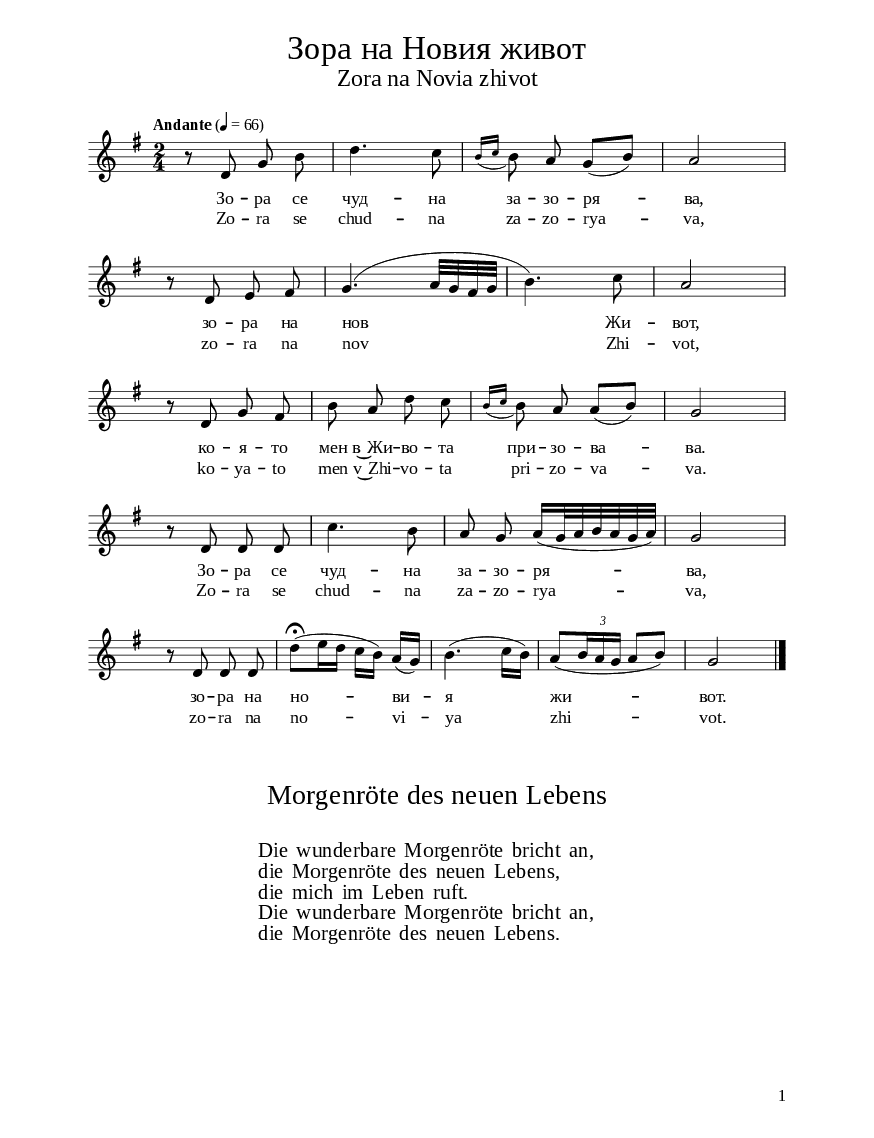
\version "2.24.1"

% include paper part and global functions
\include "include/globals.ily"

\bookpart {

   \label #'ref215
  \tocItem \markup "Зора на Новия живот – Zora na Novia zhivot"
  \include "include/bookpart-paper.ily"
  \score {
    \include "include/score-layout.ily"

    \new Voice \absolute {
      \clef treble
      \key g \major
      \time 2/4
      \tempoFunc "Andante" 4 "66"
      \autoBeamOff
      r8  d'8  g'8  b'8 | % 2
      d''4.  c''8 | % 3
      \acciaccatura {  b'16 [  c''16 ] }  b'8
      a'8  g'8 ( [  b'8 ) ] | % 4
      a'2 \break | % 5
      r8  d'8  e'8  fis'8 | % 6
      g'4. (  a'32 [  g'32  fis'32  g'32
      ] | % 7
      b'4. )  c''8 | % 8
      a'2 \break | % 9
      r8  d'8  g'8  fis'8 |
      b'8  a'8  d''8  c''8 | % 11
      \acciaccatura {  b'16 [  c''16 ] }  b'8
      a'8  a'8 ( [  b'8 ) ] | % 12
      g'2 \break | % 13
      r8  d'8  d'8  d'8 | % 14
      c''4.  b'8 | % 15
      a'8  g'8  a'16 ( [  g'32  a'32
      b'32  a'32  g'32  a'32 ) ] | % 16
      g'2 \break | % 17
      r8  d'8  d'8  d'8 | % 18
      d''8 ( ^\fermata [  e''16  d''16 ]
      c''16 [  b'16 ) ]  a'16 ( [  g'16 )
      ] | % 19
      b'4. (  c''16 [  b'16 ) ] |
      a'8 ( [ \once \omit TupletBracket
      \times 2/3  {
        b'16  a'16  g'16 ]
      }
      a'8 [  b'8 ) ] | % 21
      g'2 \bar "|."
    }


    \addlyrics {
      Зо -- ра се чуд -- на за --
      зо -- ря -- ва, зо -- ра на нов
      Жи -- вот, ко --
      я -- то мен в~Жи -- во -- та
      при -- зо -- ва -- ва. Зо --
      ра се чуд -- на за -- зо -- ря --
      ва, зо -- ра на
      но -- ви -- я
      жи -- вот.}
      \addlyrics {
        Zo -- ra se chud -- na za --
        zo -- rya -- va, zo -- ra na nov
        Zhi -- vot, ko --
        ya -- to men v~Zhi -- vo -- ta
        pri -- zo -- va -- va. Zo --
        ra se chud -- na za -- zo -- rya --
        va, zo -- ra na
        no -- vi -- ya
        zhi -- vot.}

    \header {
      title = \titleFunc "Зора на Новия живот" "Zora na Novia zhivot"
    }

    \midi{}

  } % score

  \markup \empty-one
   % include foreign translation(s) of the song
  \version "2.24.0"

\markup \fill-line { \fontsize #deTitleFontSize "Morgenröte des neuen Lebens" }
\markup \null
\markup \null
\markup \fontsize #deCoupletFontSize {
  \hspace #15
  \override #`(baseline-skip . ,deCoupletBaselineSkip)
  \column {
    \line { " " }
    \line { " " Die wunderbare Morgenröte bricht an,}

    \line { " " die Morgenröte des neuen Lebens,}

    \line { " " die mich im Leben ruft.}

    \line { " " Die wunderbare Morgenröte bricht an,}

    \line { " " die Morgenröte des neuen Lebens.}

  }
}


} % bookpart

% Più mosso
%
